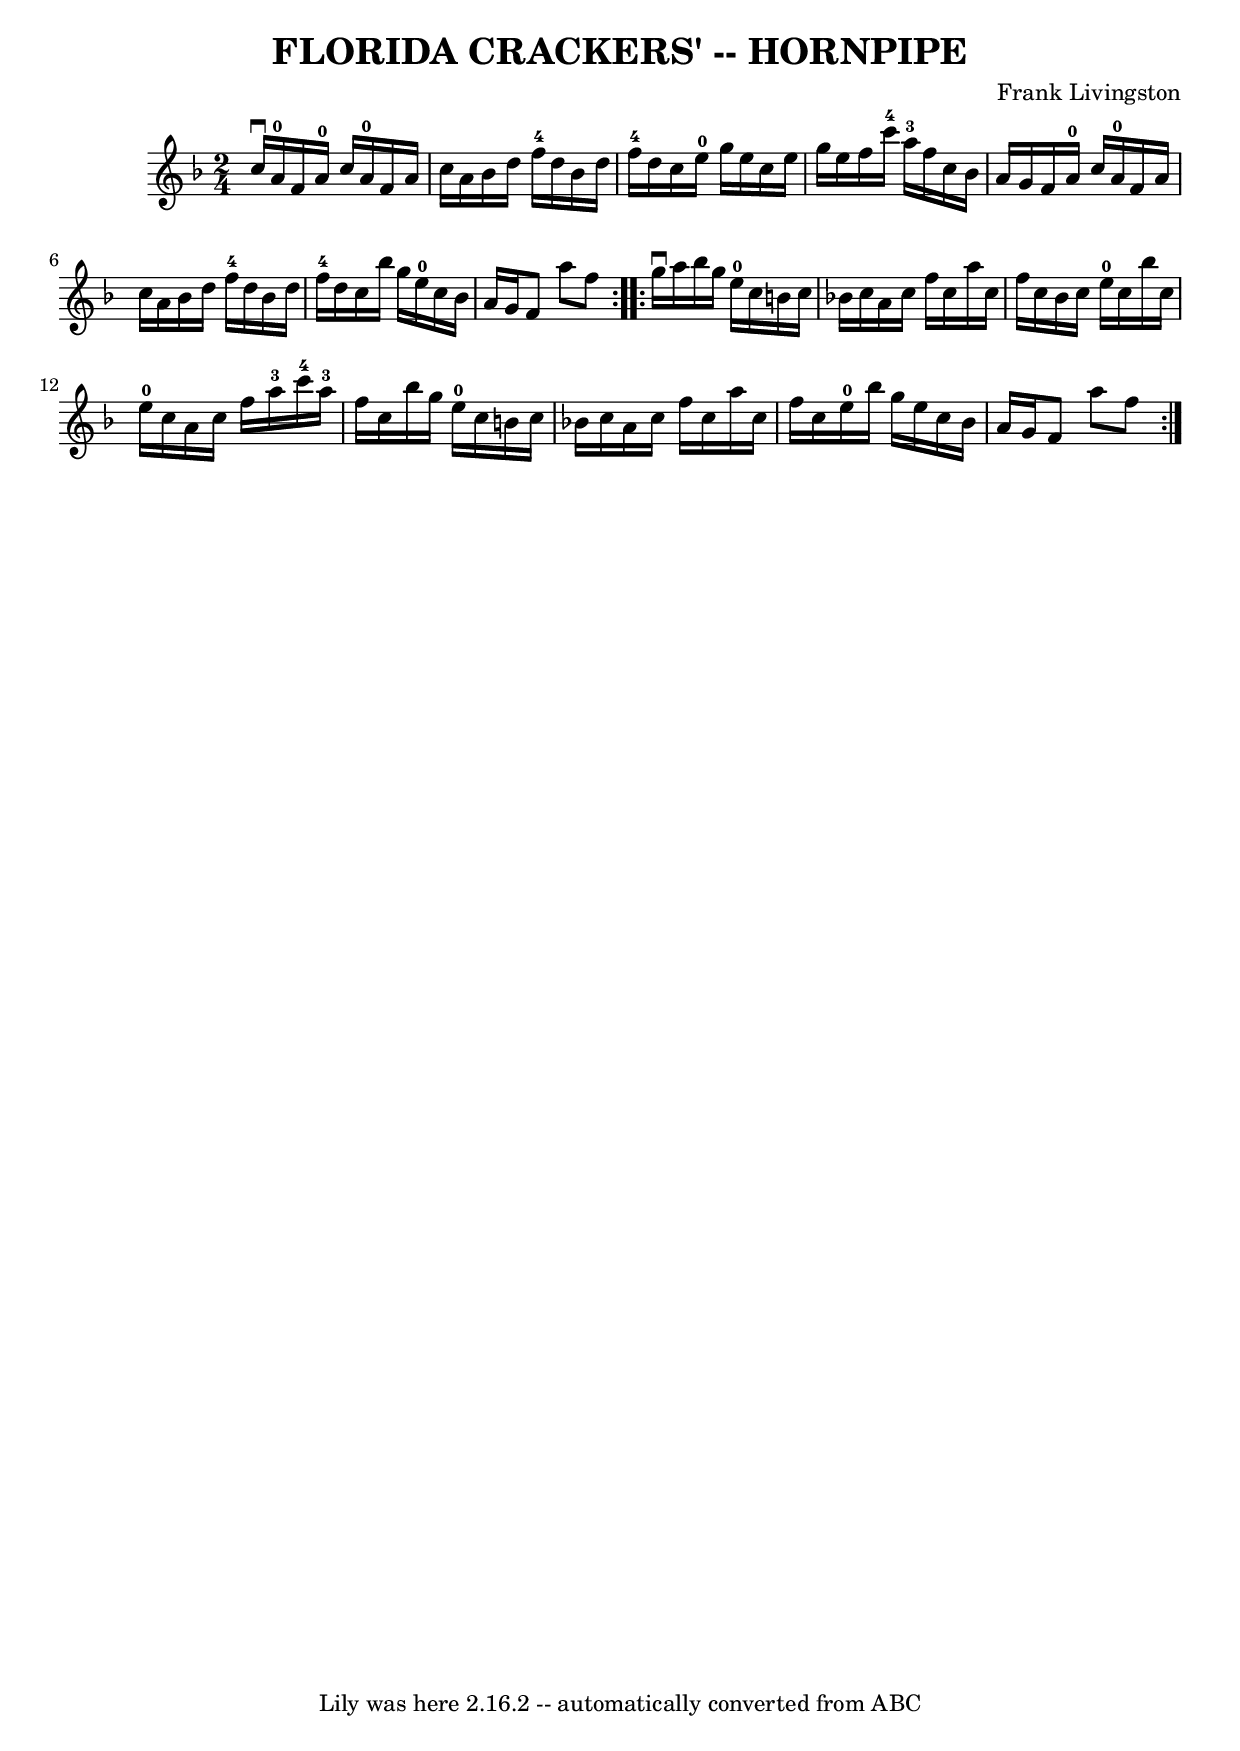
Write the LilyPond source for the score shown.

\version "2.7.40"
\include "Mammoth.ily"
\header {
	%% book = "Ryan's Mammoth Collection of Fiddle Tunes"
	composer = "Frank Livingston"
	crossRefNumber = "1"
	footnotes = ""
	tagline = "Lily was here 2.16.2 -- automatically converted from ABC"
	title = "FLORIDA CRACKERS' -- HORNPIPE"
}
voicedefault =  {
\set Score.defaultBarType = "empty"

\repeat volta 2 {
\time 2/4 \key f \major c''16^\downbow a'16-0       |
 f'16    
a'16-0 c''16 a'16-0 f'16 a'16 c''16 a'16    |
   
bes'16 d''16 f''16-4 d''16 bes'16 d''16 f''16-4 d''16  
  |
 c''16 e''16-0 g''16 e''16 c''16 e''16 g''16    
e''16    |
 f''16 c'''16-4 a''16-3 f''16 c''16    
bes'16 a'16 g'16    |
     |
 f'16 a'16-0 c''16    
a'16-0 f'16 a'16 c''16 a'16    |
 bes'16 d''16    
f''16-4 d''16 bes'16 d''16 f''16-4 d''16    |
 c''16 
 bes''16 g''16 e''16-0 c''16 bes'16 a'16 g'16    |
 
 f'8 a''8 f''8    }     \repeat volta 2 { g''16^\downbow a''16      
  |
 bes''16 g''16 e''16-0 c''16 b'16 c''16 bes'!16 
 c''16    |
 a'16 c''16 f''16 c''16 a''16 c''16    
f''16 c''16    |
 bes'16 c''16 e''16-0 c''16 bes''16   
 c''16 e''16-0 c''16    |
 a'16 c''16 f''16 a''16-3 
 c'''16-4 a''16-3 f''16 c''16    |
     |
   
bes''16 g''16 e''16-0 c''16 b'16 c''16 bes'!16 c''16    
|
 a'16 c''16 f''16 c''16 a''16 c''16 f''16 c''16  
  |
 e''16-0 bes''16 g''16 e''16 c''16 bes'16    
a'16 g'16    |
 f'8 a''8 f''8    }   
}

\score{
    <<

	\context Staff="default"
	{
	    \voicedefault 
	}

    >>
	\layout {
	}
	\midi {}
}
